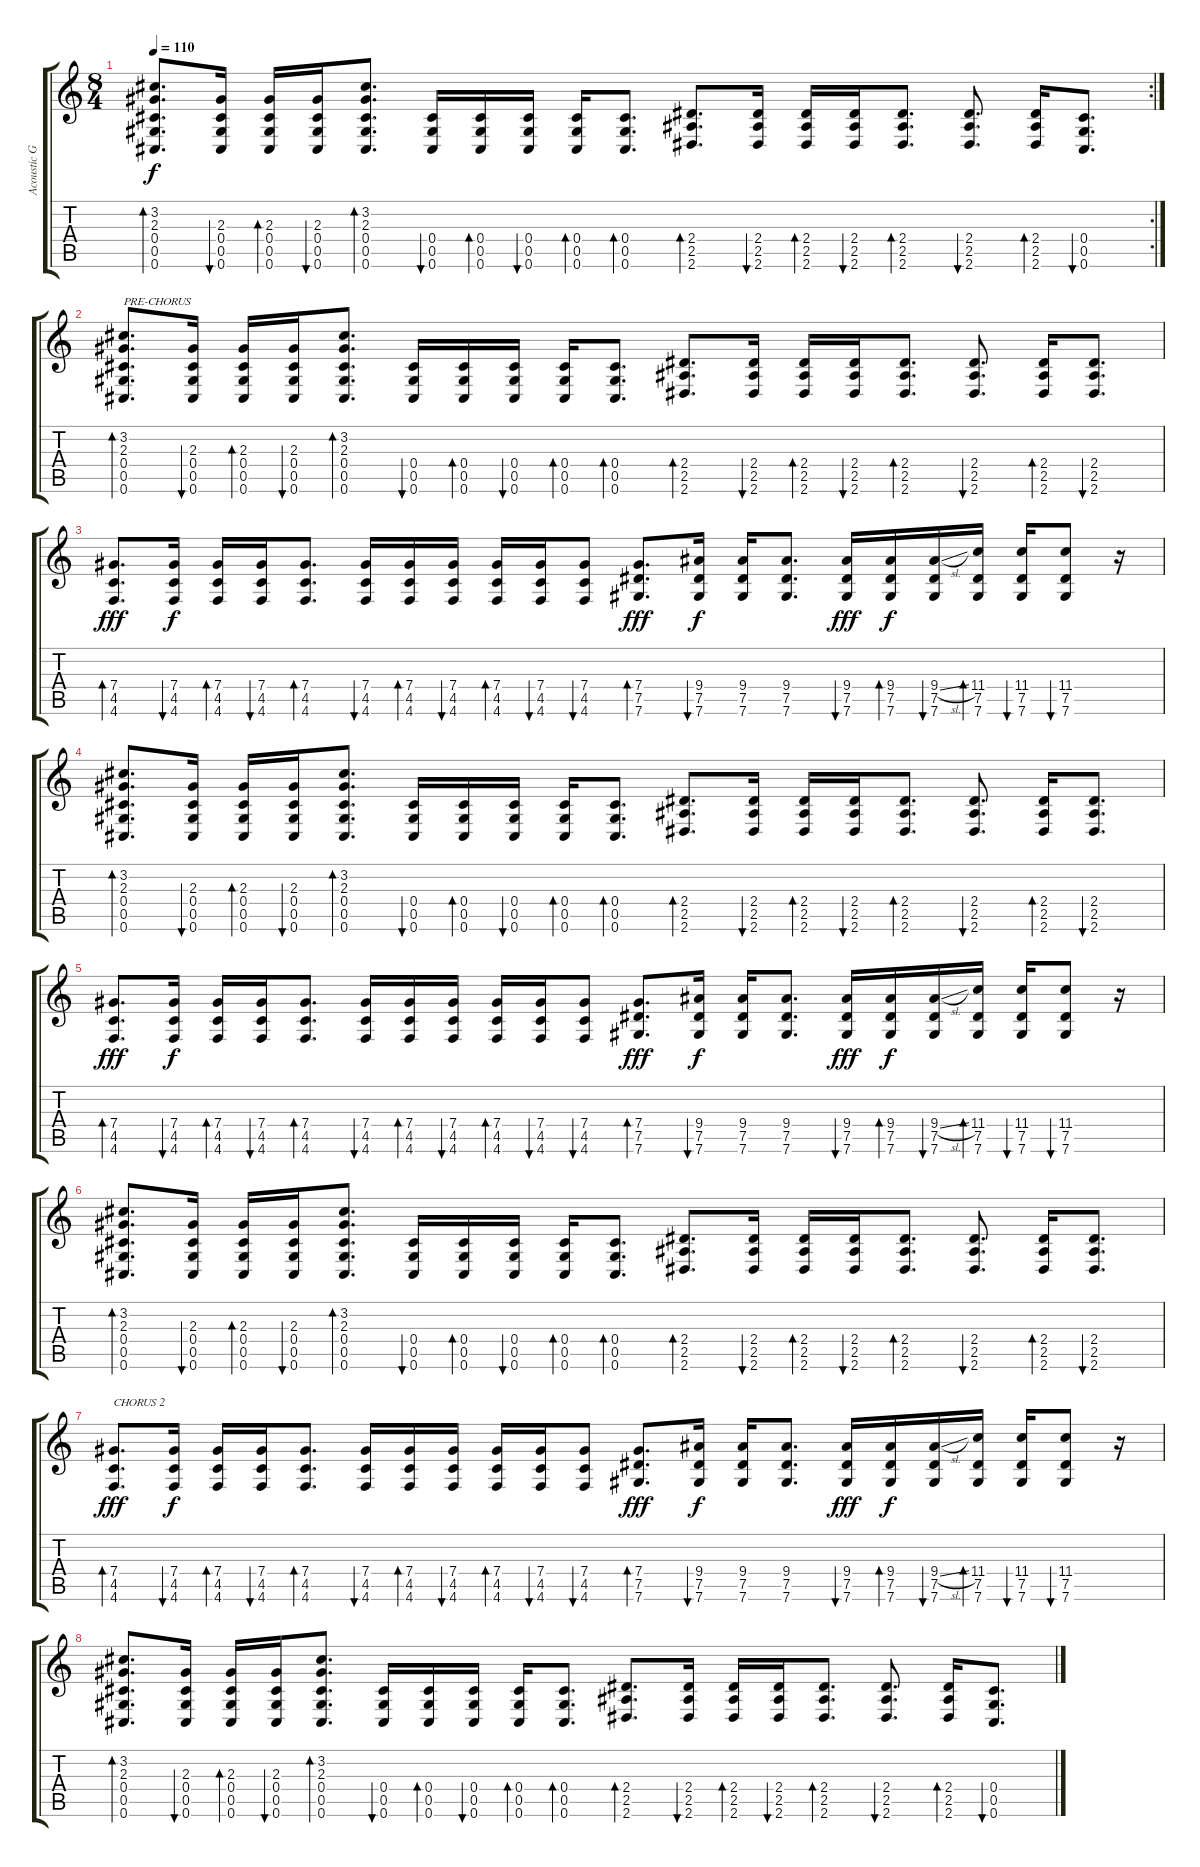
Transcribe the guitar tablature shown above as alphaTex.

\track ("Acoustic Guitar" "Acoustic G") {instrument acousticguitarsteel}
\staff {score tabs}
\tuning (Eb4 Bb3 Gb3 Db3 Ab2 Db2) {hide}
\rc 2
\ts (8 4)
\tempo 110
\clef g2
\ks c
(3.2 2.3 0.4 0.5 0.6).8{d bd 30 dy f} (2.3 0.4 0.5 0.6).16{bu 30} (2.3 0.4 0.5 0.6).16{bd 30} (2.3 0.4 0.5 0.6).16{bu 30} (3.2 2.3 0.4 0.5 0.6).8{d bd 30} (0.4 0.5 0.6).16{bu 30} (0.4 0.5 0.6).16{bd 30} (0.4 0.5 0.6).16{bu 30} (0.4 0.5 0.6).16{bd 30} (0.4 0.5 0.6).8{d bd 30} (2.4 2.5 2.6).8{d bd 30} (2.4 2.5 2.6).16{bu 30} (2.4 2.5 2.6).16{bd 30} (2.4 2.5 2.6).16{bu 30} (2.4 2.5 2.6).8{d bd 30} (2.4 2.5 2.6).8{d bu 30} (2.4 2.5 2.6).16{bd 30} (0.4 0.5 0.6).8{d bu 30} |
(3.2 2.3 0.4 0.5 0.6).8{d bd 30 txt "PRE-CHORUS"} (2.3 0.4 0.5 0.6).16{bu 30} (2.3 0.4 0.5 0.6).16{bd 30} (2.3 0.4 0.5 0.6).16{bu 30} (3.2 2.3 0.4 0.5 0.6).8{d bd 30} (0.4 0.5 0.6).16{bu 30} (0.4 0.5 0.6).16{bd 30} (0.4 0.5 0.6).16{bu 30} (0.4 0.5 0.6).16{bd 30} (0.4 0.5 0.6).8{d bd 30} (2.4 2.5 2.6).8{d bd 30} (2.4 2.5 2.6).16{bu 30} (2.4 2.5 2.6).16{bd 30} (2.4 2.5 2.6).16{bu 30} (2.4 2.5 2.6).8{d bd 30} (2.4 2.5 2.6).8{d bu 30} (2.4 2.5 2.6).16{bd 30} (2.4 2.5 2.6).8{d bu 30} |
(7.4 4.5 4.6).8{d bd 30 dy fff} (7.4 4.5 4.6).16{bu 30 dy f} (7.4 4.5 4.6).16{bd 30} (7.4 4.5 4.6).16{bu 30} (7.4 4.5 4.6).8{d bd 30} (7.4 4.5 4.6).16{bu 30} (7.4 4.5 4.6).16{bd 30} (7.4 4.5 4.6).16{bu 30} (7.4 4.5 4.6).16{bd 30} (7.4 4.5 4.6).16{bu 30} (7.4 4.5 4.6).8{bu 30} (7.4 7.5 7.6).8{d bd 30 dy fff} (9.4 7.5 7.6).16{bu 30 dy f} (9.4 7.5 7.6).16 (9.4 7.5 7.6).8{d} (9.4 7.5 7.6).16{bu 30 dy fff} (9.4 7.5 7.6).16{bd 30 dy f} (9.4{sl} 7.5 7.6).16{bu 30} (11.4 7.5 7.6).16{bd 30} (11.4 7.5 7.6).16{bu 30} (11.4 7.5 7.6).8{bu 30} r.16 |
(3.2 2.3 0.4 0.5 0.6).8{d bd 30} (2.3 0.4 0.5 0.6).16{bu 30} (2.3 0.4 0.5 0.6).16{bd 30} (2.3 0.4 0.5 0.6).16{bu 30} (3.2 2.3 0.4 0.5 0.6).8{d bd 30} (0.4 0.5 0.6).16{bu 30} (0.4 0.5 0.6).16{bd 30} (0.4 0.5 0.6).16{bu 30} (0.4 0.5 0.6).16{bd 30} (0.4 0.5 0.6).8{d bd 30} (2.4 2.5 2.6).8{d bd 30} (2.4 2.5 2.6).16{bu 30} (2.4 2.5 2.6).16{bd 30} (2.4 2.5 2.6).16{bu 30} (2.4 2.5 2.6).8{d bd 30} (2.4 2.5 2.6).8{d bu 30} (2.4 2.5 2.6).16{bd 30} (2.4 2.5 2.6).8{d bu 30} |
(7.4 4.5 4.6).8{d bd 30 dy fff} (7.4 4.5 4.6).16{bu 30 dy f} (7.4 4.5 4.6).16{bd 30} (7.4 4.5 4.6).16{bu 30} (7.4 4.5 4.6).8{d bd 30} (7.4 4.5 4.6).16{bu 30} (7.4 4.5 4.6).16{bd 30} (7.4 4.5 4.6).16{bu 30} (7.4 4.5 4.6).16{bd 30} (7.4 4.5 4.6).16{bu 30} (7.4 4.5 4.6).8{bu 30} (7.4 7.5 7.6).8{d bd 30 dy fff} (9.4 7.5 7.6).16{bu 30 dy f} (9.4 7.5 7.6).16 (9.4 7.5 7.6).8{d} (9.4 7.5 7.6).16{bu 30 dy fff} (9.4 7.5 7.6).16{bd 30 dy f} (9.4{sl} 7.5 7.6).16{bu 30} (11.4 7.5 7.6).16{bd 30} (11.4 7.5 7.6).16{bu 30} (11.4 7.5 7.6).8{bu 30} r.16 |
(3.2 2.3 0.4 0.5 0.6).8{d bd 30} (2.3 0.4 0.5 0.6).16{bu 30} (2.3 0.4 0.5 0.6).16{bd 30} (2.3 0.4 0.5 0.6).16{bu 30} (3.2 2.3 0.4 0.5 0.6).8{d bd 30} (0.4 0.5 0.6).16{bu 30} (0.4 0.5 0.6).16{bd 30} (0.4 0.5 0.6).16{bu 30} (0.4 0.5 0.6).16{bd 30} (0.4 0.5 0.6).8{d bd 30} (2.4 2.5 2.6).8{d bd 30} (2.4 2.5 2.6).16{bu 30} (2.4 2.5 2.6).16{bd 30} (2.4 2.5 2.6).16{bu 30} (2.4 2.5 2.6).8{d bd 30} (2.4 2.5 2.6).8{d bu 30} (2.4 2.5 2.6).16{bd 30} (2.4 2.5 2.6).8{d bu 30} |
(7.4 4.5 4.6).8{d bd 30 txt "CHORUS 2" dy fff} (7.4 4.5 4.6).16{bu 30 dy f} (7.4 4.5 4.6).16{bd 30} (7.4 4.5 4.6).16{bu 30} (7.4 4.5 4.6).8{d bd 30} (7.4 4.5 4.6).16{bu 30} (7.4 4.5 4.6).16{bd 30} (7.4 4.5 4.6).16{bu 30} (7.4 4.5 4.6).16{bd 30} (7.4 4.5 4.6).16{bu 30} (7.4 4.5 4.6).8{bu 30} (7.4 7.5 7.6).8{d bd 30 dy fff} (9.4 7.5 7.6).16{bu 30 dy f} (9.4 7.5 7.6).16 (9.4 7.5 7.6).8{d} (9.4 7.5 7.6).16{bu 30 dy fff} (9.4 7.5 7.6).16{bd 30 dy f} (9.4{sl} 7.5 7.6).16{bu 30} (11.4 7.5 7.6).16{bd 30} (11.4 7.5 7.6).16{bu 30} (11.4 7.5 7.6).8{bu 30} r.16 |
(3.2 2.3 0.4 0.5 0.6).8{d bd 30} (2.3 0.4 0.5 0.6).16{bu 30} (2.3 0.4 0.5 0.6).16{bd 30} (2.3 0.4 0.5 0.6).16{bu 30} (3.2 2.3 0.4 0.5 0.6).8{d bd 30} (0.4 0.5 0.6).16{bu 30} (0.4 0.5 0.6).16{bd 30} (0.4 0.5 0.6).16{bu 30} (0.4 0.5 0.6).16{bd 30} (0.4 0.5 0.6).8{d bd 30} (2.4 2.5 2.6).8{d bd 30} (2.4 2.5 2.6).16{bu 30} (2.4 2.5 2.6).16{bd 30} (2.4 2.5 2.6).16{bu 30} (2.4 2.5 2.6).8{d bd 30} (2.4 2.5 2.6).8{d bu 30} (2.4 2.5 2.6).16{bd 30} (0.4 0.5 0.6).8{d bu 30}
